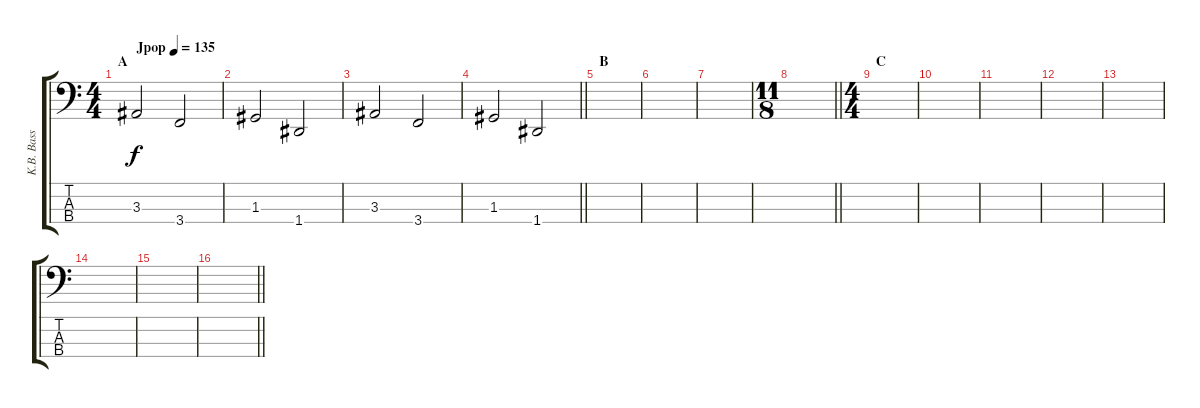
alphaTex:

\track ("K.B. Bass" "K.B. Bass") {instrument synthbass2}
\staff {score tabs}
\tuning (F2 C2 G1 D1) {hide}
\ts (4 4)
\section ("" "A")
\tempo (135 "Jpop")
\clef f4
\ks c
3.3.2{dy f instrument synthbass2} 3.4.2 |
1.3.2 1.4.2 |
3.3.2 3.4.2 |
\barLineRight lightlight
1.3.2 1.4.2 |
\section ("" "B")
|
|
|
\ts (11 8)
\barLineRight lightlight
|
\ts (4 4)
\section ("" "C")
|
|
|
|
|
|
|
\barLineRight lightlight
